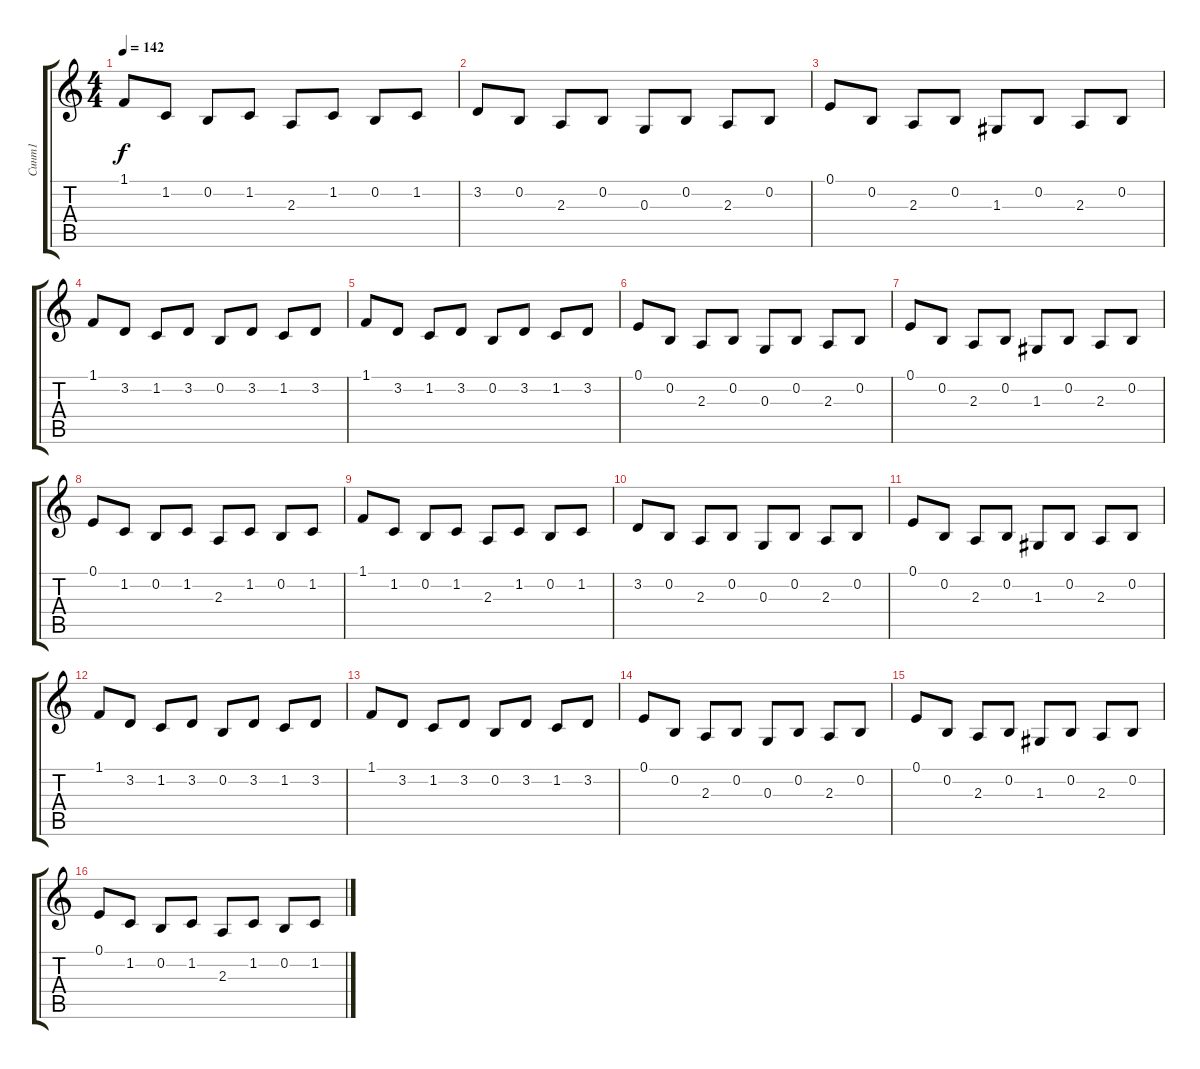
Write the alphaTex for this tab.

\track ("Синт1" "Синт1") {instrument electricgrandpiano}
\staff {score tabs}
\tuning (E4 B3 G3 D3 A2 E2) {hide}
\ts (4 4)
\tempo 142
\clef g2
\ks c
1.1.8{dy f} 1.2.8 0.2.8 1.2.8 2.3.8 1.2.8 0.2.8 1.2.8 |
3.2.8 0.2.8 2.3.8 0.2.8 0.3.8 0.2.8 2.3.8 0.2.8 |
0.1.8 0.2.8 2.3.8 0.2.8 1.3.8 0.2.8 2.3.8 0.2.8 |
1.1.8 3.2.8 1.2.8 3.2.8 0.2.8 3.2.8 1.2.8 3.2.8 |
1.1.8 3.2.8 1.2.8 3.2.8 0.2.8 3.2.8 1.2.8 3.2.8 |
0.1.8 0.2.8 2.3.8 0.2.8 0.3.8 0.2.8 2.3.8 0.2.8 |
0.1.8 0.2.8 2.3.8 0.2.8 1.3.8 0.2.8 2.3.8 0.2.8 |
0.1.8 1.2.8 0.2.8 1.2.8 2.3.8 1.2.8 0.2.8 1.2.8 |
1.1.8 1.2.8 0.2.8 1.2.8 2.3.8 1.2.8 0.2.8 1.2.8 |
3.2.8 0.2.8 2.3.8 0.2.8 0.3.8 0.2.8 2.3.8 0.2.8 |
0.1.8 0.2.8 2.3.8 0.2.8 1.3.8 0.2.8 2.3.8 0.2.8 |
1.1.8 3.2.8 1.2.8 3.2.8 0.2.8 3.2.8 1.2.8 3.2.8 |
1.1.8 3.2.8 1.2.8 3.2.8 0.2.8 3.2.8 1.2.8 3.2.8 |
0.1.8 0.2.8 2.3.8 0.2.8 0.3.8 0.2.8 2.3.8 0.2.8 |
0.1.8 0.2.8 2.3.8 0.2.8 1.3.8 0.2.8 2.3.8 0.2.8 |
0.1.8 1.2.8 0.2.8 1.2.8 2.3.8 1.2.8 0.2.8 1.2.8
